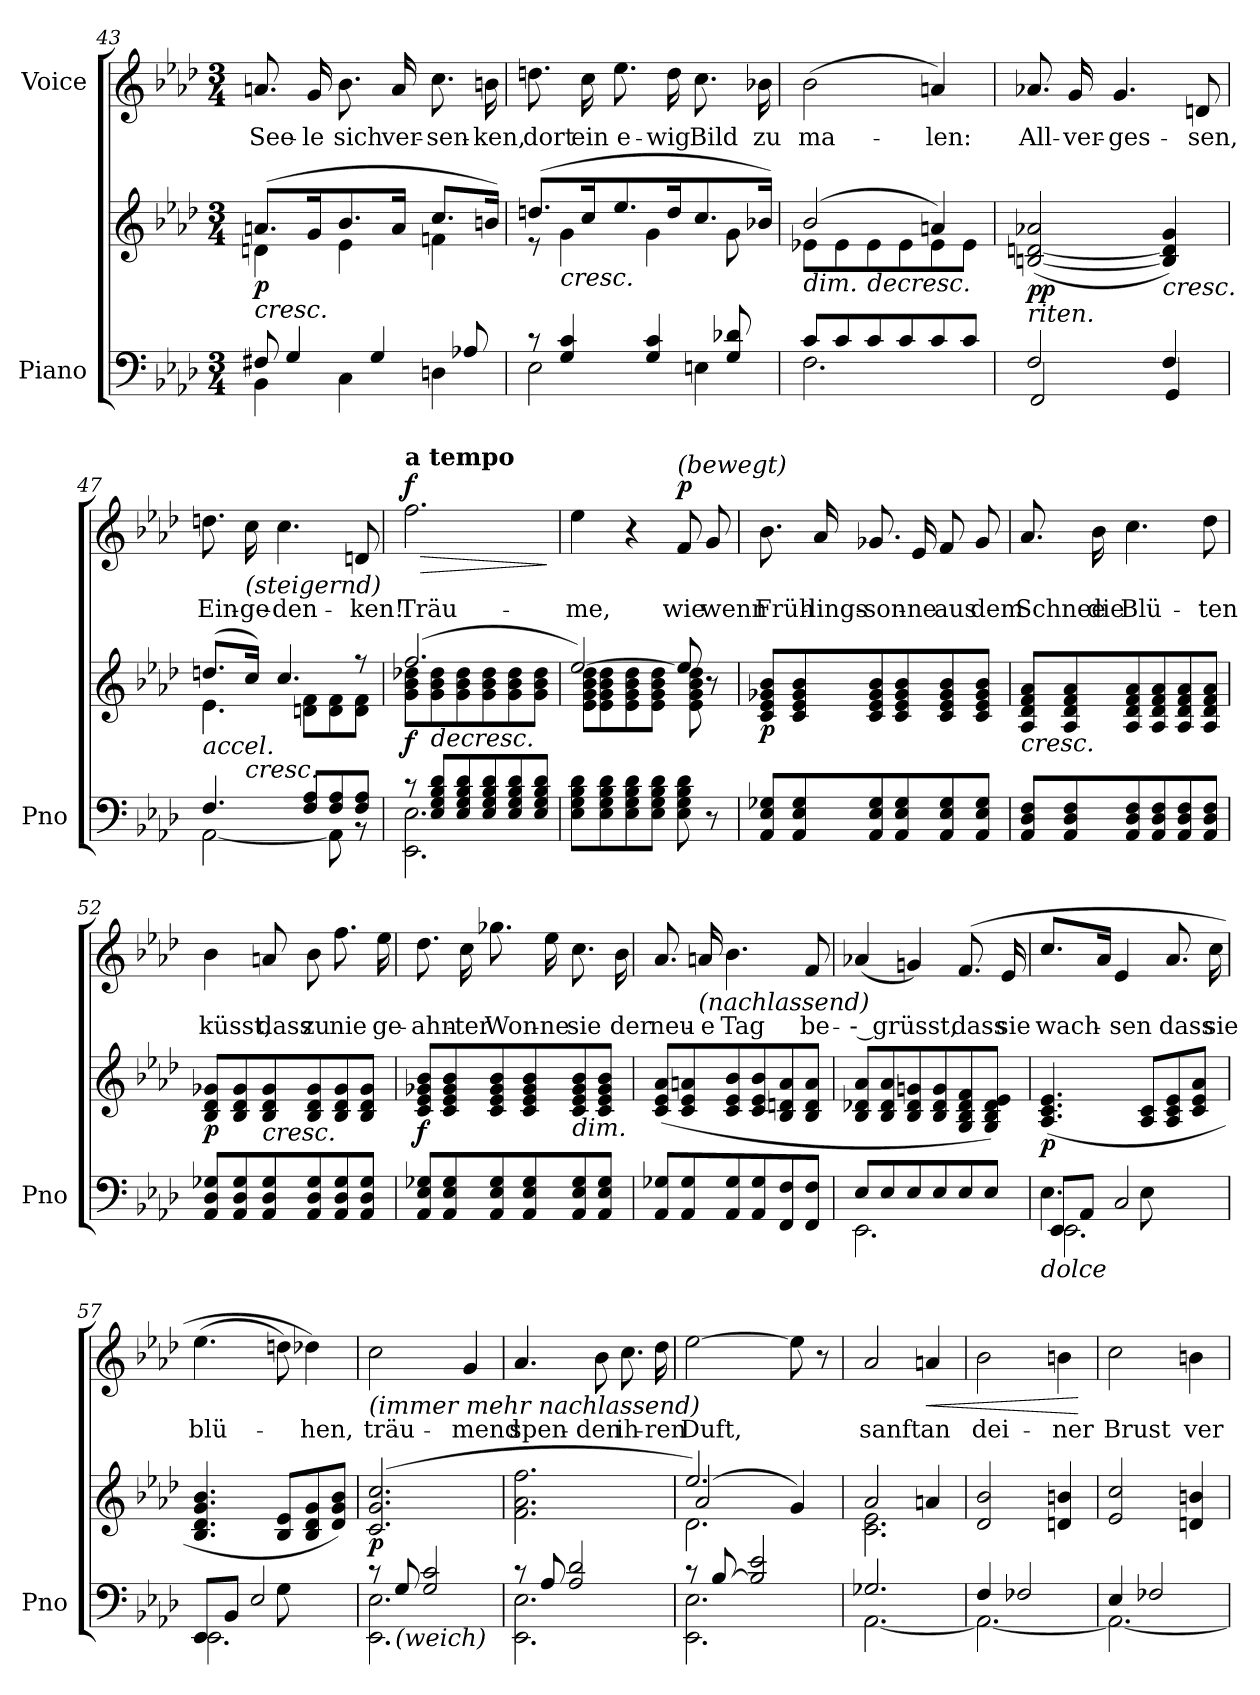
**kern	**kern	**dynam	**kern	**text	**dynam
*part2	*part2	*part2	*part1	*part1	*part1
*staff3	*staff2	*staff2/3	*staff1	*staff1	*staff1
*I"Piano	*	*	*I"Voice	*	*
*I'Pno	*	*	*	*	*
!!LO:LB:g=z
*clefF4	*clefG2	*	*clefG2	*	*
*k[b-e-a-d-]	*k[b-e-a-d-]	*	*k[b-e-a-d-]	*	*
*M3/4	*M3/4	*	*M3/4	*	*
=43	=43	=43	=43	=43	=43
*^	*	*	*	*	*
!	!	!	!LO:HP:b	!	!LO:LY:b	!
*	*	*^	*	*	*	*
!	!	!	!	!LO:DY:n=1:b	!	!	!
8F#X/	4BB-\	(>8.an/L	4dn\	< p	8.an/	See-	.
4G/	.	.	.	.	.	.	.
!	!	!	!	!	!	!LO:LY:b	!
.	.	16g/K	.	.	16g/	-le	.
!	!	!	!	!	!	!LO:LY:b	!
.	4C\	8.b-/	4e-\	.	8.b-\	sich	.
4G/	.	.	.	.	.	.	.
!	!	!	!	!	!	!LO:LY:b	!
.	.	16a/Jk	.	.	16a/	ver-	.
!	!	!	!	!	!	!LO:LY:b	!
.	4Dn\	8.cc/L	4fn\	.	8.cc\	-sen-	.
8A-X/	.	.	.	.	.	.	.
!	!	!	!	!	!	!LO:LY:b	!
.	.	16bn/Jk)	.	.	16bn\	-ken,	.
=44	=44	=44	=44	=44	=44	=44	=44
!	!	!	!	!	!	!LO:LY:b	!
8r	2E-\	(>8.ddn/L	8r	.	8.ddn\	dort	.
!	!	!	!LO:TX:b:i:t=cresc.	!	!	!	!
4G/ 4c/	.	.	4g\	.	.	.	.
!	!	!	!	!	!	!LO:LY:b	!
.	.	16cc/K	.	.	16cc\	ein	.
!	!	!	!	!	!	!LO:LY:b	!
.	.	8.ee-/	.	.	8.ee-\	e-	.
4G/ 4c/	.	.	4g\	.	.	.	.
!	!	!	!	!	!	!LO:LY:b	!
.	.	16dd/K	.	.	16dd\	-wig	.
!	!	!	!	!	!	!LO:LY:b	!
.	4En\	8.cc/	.	.	8.cc\	Bild	.
8G/ 8d-X/	.	.	8g\	.	.	.	.
!	!	!	!	!	!	!LO:LY:b	!
.	.	16b-X/Jk)	.	.	16b-X\	zu	.
=45	=45	=45	=45	=45	=45	=45	=45
!	!	!LO:TX:b:i:t=dim.	!	!	!	!	!
!	!	!	!	!	!	!LO:LY:b	!
8c/L	2.F\	(2b-/	8e-X\L	.	(2b-\	ma-	.
8c/	.	.	8e-\	.	.	.	.
!	!	!	!	!LO:HP:b	!	!	!
8c/	.	.	8e-\	>	.	.	.
8c/	.	.	8e-\	.	.	.	.
!	!	!	!	!	!	!LO:LY:b	!
8c/	.	4an/)	8e-\	.	4an/)	-len:	.
8c/J	.	.	8e-\J	.	.	.	.
*v	*v	*	*	*	*	*	*
*	*v	*v	*	*	*	*
.	.	[	.	.	.
=46	=46	=46	=46	=46	=46
*^	*	*	*	*	*
!	!	!LO:TX:b:i:t=riten.	!	!	!	!
!	!	!	!LO:DY:b	!	!LO:LY:b	!LO:DY:a
!	!	!	!	!	!	!LO:DY:n=1:a
2F/	2FF/	([<2Bn/ [2dn/ 2a-X/	pp	8.a-X/	All-	p other-dynamics
!	!	!	!	!	!LO:LY:b	!
.	.	.	.	16g/	-ver-	.
!	!	!	!	!	!LO:LY:b	!
.	.	.	.	4.g/	-ges-	.
!	!	!LO:TX:b:i:t=cresc.	!	!	!	!
4F/	4GG/	4B/] 4d/] 4g/)	.	.	.	.
!	!	!	!	!	!LO:LY:b	!
.	.	.	.	8dn/	-sen,	.
!!LO:LB:g=z
=47	=47	=47	=47	=47	=47	=47
*	*	*^	*	*	*	*
!	!	!LO:TX:b:i:t=accel.	!	!	!	!	!
!	!	!	!	!	!	!LO:LY:b	!
4.F/	[2AA-\	(8.ddn/L	4.e-\	.	8.ddn\	Ein-	.
!	!	!	!	!	!LO:TX:b:i:t=(steigernd)	!	!
!	!	!	!	!LO:HP:b	!	!LO:LY:b	!
.	.	16cc/Jk)	.	<	16cc\	-ge-	.
!	!	!	!	!	!	!LO:LY:b	!
.	.	4.cc/	.	.	4.cc\	-den-	.
8F/ 8A-/L	.	.	8dn\ 8f\L	.	.	.	.
8F/ 8A-/	8AA-\]	.	8d\ 8f\	.	.	.	.
!	!	!	!	!	!	!LO:LY:b	!
8F/ 8A-/J	8r	8r	8d\ 8f\J	.	8dn/	-ken!	.
*v	*v	*	*	*	*	*	*
*	*v	*v	*	*	*	*
.	.	]	.	.	.
=48	=48	=48	=48	=48	=48
*^	*^	*	*	*	*
!	!	!	!	!	!LO:TX:a:B:t=a tempo	!	!
!	!	!	!	!LO:DY:b	!	!LO:LY:b	!LO:HP:b
!	!	!	!	!	!	!	!LO:DY:n=1:a
8r	2.EE-\ 2.E-\	(2.ff/	8g\ 8b-\ 8dd-X\L	f	2.ff\	Träu-	> f
!	!	!	!	!LO:HP:b	!	!	!
8E-/ 8G/ 8B-/ 8d-/L	.	.	8g\ 8b-\ 8dd-\	>	.	.	.
8E-/ 8G/ 8B-/ 8d-/	.	.	8g\ 8b-\ 8dd-\	.	.	.	.
8E-/ 8G/ 8B-/ 8d-/	.	.	8g\ 8b-\ 8dd-\	.	.	.	.
8E-/ 8G/ 8B-/ 8d-/	.	.	8g\ 8b-\ 8dd-\	.	.	.	.
8E-/ 8G/ 8B-/ 8d-/J	.	.	8g\ 8b-\ 8dd-\J	.	.	.	.
*v	*v	*	*	*	*	*	*
*	*v	*v	*	*	*	*
.	.	[	.	.	]
=49	=49	=49	=49	=49	=49
*	*^	*	*	*	*
!	!	!	!	!	!LO:LY:b	!
8E-\ 8G\ 8B-\ 8d-\L	[2ee-/)	8e-\ 8g\ 8b-\ 8dd-\L	.	4ee-\	-me,	.
8E-\ 8G\ 8B-\ 8d-\	.	8e-\ 8g\ 8b-\ 8dd-\	.	.	.	.
8E-\ 8G\ 8B-\ 8d-\	.	8e-\ 8g\ 8b-\ 8dd-\	.	4r	.	.
8E-\ 8G\ 8B-\ 8d-\J	.	8e-\ 8g\ 8b-\ 8dd-\J	.	.	.	.
!	!	!	!	!LO:TX:a:i:t=(bewegt)	!	!
!	!	!	!	!	!LO:LY:b	!LO:DY:a
8E-\ 8G\ 8B-\ 8d-\	8ee-/]	8e-\ 8g\ 8b-\ 8dd-\	.	8f/	wie	p
!	!	!	!	!	!LO:LY:b	!
8r	8r	8ryy	.	8g/	wenn	.
=50	=50	=50	=50	=50	=50	=50
!	!	!	!LO:DY:b	!	!LO:LY:b	!
*	*v	*v	*	*	*	*
8AA-/ 8E-/ 8G-X/L	8c/ 8e-/ 8g-X/ 8b-/L	p	8.b-\	Früh-	.
8AA-/ 8E-/ 8G-/	8c/ 8e-/ 8g-/ 8b-/	.	.	.	.
!	!	!	!	!LO:LY:b	!
.	.	.	16a-/	-lings-	.
!	!	!	!	!LO:LY:b	!
8AA-/ 8E-/ 8G-/	8c/ 8e-/ 8g-/ 8b-/	.	8.g-X/	-son-	.
8AA-/ 8E-/ 8G-/	8c/ 8e-/ 8g-/ 8b-/	.	.	.	.
!	!	!	!	!LO:LY:b	!
.	.	.	16e-/	-ne	.
!	!	!	!	!LO:LY:b	!
8AA-/ 8E-/ 8G-/	8c/ 8e-/ 8g-/ 8b-/	.	8f/	aus	.
!	!	!	!	!LO:LY:b	!
8AA-/ 8E-/ 8G-/J	8c/ 8e-/ 8g-/ 8b-/J	.	8g-/	dem	.
!!LO:LB:g=z
=51	=51	=51	=51	=51	=51
!	!LO:TX:b:i:t=cresc.	!	!	!	!
!	!	!	!	!LO:LY:b	!
8AA-/ 8D-/ 8F/L	8A-/ 8d-/ 8f/ 8a-/L	.	8.a-/	Schnee	.
8AA-/ 8D-/ 8F/	8A-/ 8d-/ 8f/ 8a-/	.	.	.	.
!	!	!	!	!LO:LY:b	!
.	.	.	16b-\	die	.
!	!	!	!	!LO:LY:b	!
8AA-/ 8D-/ 8F/	8A-/ 8d-/ 8f/ 8a-/	.	4.cc\	Blü-	.
8AA-/ 8D-/ 8F/	8A-/ 8d-/ 8f/ 8a-/	.	.	.	.
8AA-/ 8D-/ 8F/	8A-/ 8d-/ 8f/ 8a-/	.	.	.	.
!	!	!	!	!LO:LY:b	!
8AA-/ 8D-/ 8F/J	8A-/ 8d-/ 8f/ 8a-/J	.	8dd-\	-ten	.
=52	=52	=52	=52	=52	=52
!	!	!LO:DY:b	!	!LO:LY:b	!
8AA-/ 8D-/ 8G-X/L	8B-/ 8d-/ 8g-X/L	p	4b-\	küsst,	.
8AA-/ 8D-/ 8G-/	8B-/ 8d-/ 8g-/	.	.	.	.
!	!LO:TX:b:i:t=cresc.	!	!	!	!
!	!	!	!	!LO:LY:b	!
8AA-/ 8D-/ 8G-/	8B-/ 8d-/ 8g-/	.	8an/	dass	.
!	!	!	!	!LO:LY:b	!
8AA-/ 8D-/ 8G-/	8B-/ 8d-/ 8g-/	.	8b-\	zu	.
!	!	!	!	!LO:LY:b	!
8AA-/ 8D-/ 8G-/	8B-/ 8d-/ 8g-/	.	8.ff\	nie	.
8AA-/ 8D-/ 8G-/J	8B-/ 8d-/ 8g-/J	.	.	.	.
!	!	!	!	!LO:LY:b	!
.	.	.	16ee-\	ge-	.
=53	=53	=53	=53	=53	=53
!	!	!LO:DY:b	!	!LO:LY:b	!
8AA-/ 8E-/ 8G-X/L	8c/ 8e-/ 8g-X/ 8b-/L	f	8.dd-\	-ahn-	.
8AA-/ 8E-/ 8G-/	8c/ 8e-/ 8g-/ 8b-/	.	.	.	.
!	!	!	!	!LO:LY:b	!
.	.	.	16cc\	-ter	.
!	!	!	!	!LO:LY:b	!
8AA-/ 8E-/ 8G-/	8c/ 8e-/ 8g-/ 8b-/	.	8.gg-X\	Won-	.
8AA-/ 8E-/ 8G-/	8c/ 8e-/ 8g-/ 8b-/	.	.	.	.
!	!	!	!	!LO:LY:b	!
.	.	.	16ee-\	-ne	.
!	!LO:TX:b:i:t=dim.	!	!	!	!
!	!	!	!	!LO:LY:b	!
8AA-/ 8E-/ 8G-/	8c/ 8e-/ 8g-/ 8b-/	.	8.cc\	sie	.
8AA-/ 8E-/ 8G-/J	8c/ 8e-/ 8g-/ 8b-/J	.	.	.	.
!	!	!	!	!LO:LY:b	!
.	.	.	16b-\	der	.
=54	=54	=54	=54	=54	=54
!	!	!	!	!LO:LY:b	!
8AA-/ 8G-X/L	(>8c/ 8e-/ 8a-/L	.	8.a-/	neu-	.
8AA-/ 8G-/	8c/ 8e-/ 8an/	.	.	.	.
!	!	!	!LO:TX:b:i:t=(nachlassend)	!	!
!	!	!	!	!LO:LY:b	!
.	.	.	16an/	-e	.
!	!	!	!	!LO:LY:b	!
8AA-/ 8G-/	8c/ 8e-/ 8b-/	.	4.b-\	Tag	.
8AA-/ 8G-/	8c/ 8e-/ 8b-/	.	.	.	.
8FF/ 8F/	8B-/ 8dn/ 8a/	.	.	.	.
!	!	!	!	!LO:LY:b	!
8FF/ 8F/J	8B-/ 8d/ 8a/J	.	8f/	be-	.
!!LO:PB:g=z
=55	=55	=55	=55	=55	=55
*^	*	*	*	*	*
!	!	!	!	!	!LO:LY:b	!
8E-/L	2.EE-\	8B-/ 8d-X/ 8a-/L	.	(4a-X/	-- grüsst,	.
8E-/	.	8B-/ 8d-/ 8a-/	.	.	.	.
8E-/	.	8B-/ 8d-/ 8gn/	.	4gn/)	.	.
8E-/	.	8B-/ 8d-/ 8g/	.	.	.	.
!	!	!	!	!	!LO:LY:b	!
8E-/	.	8G/ 8B-/ 8d-/ 8f/	.	(8.f/	dass	.
8E-/J	.	8G/ 8B-/ 8d-/ 8e-/J)	.	.	.	.
!	!	!	!	!	!LO:LY:b	!
.	.	.	.	16e-/	sie	.
=56	=56	=56	=56	=56	=56	=56
*	*^	*^	*	*	*	*
!LO:TX:b:i:t=dolce	!	!	!	!	!	!	!	!
!	!	!	!	!	!LO:DY:b	!	!LO:LY:b	!
4.E-\	8EE-/L	2.EE-\	(4.A-/ 4.c/ 4.e-/	2ryy	p	8.cc/L	wach-	.
.	8AA-/J	.	.	.	.	.	.	.
.	.	.	.	.	.	16a-/Jk	.	.
!	!	!	!	!	!	!	!LO:LY:b	!
.	2C/	.	.	.	.	4e-/	-sen	.
8E-\	.	.	8A-/ 8c/L	.	.	.	.	.
!	!	!	!	!	!	!	!LO:LY:b	!
4ryy	.	.	8A-/ 8c/ 8e-/	4ryy	.	8.a-/	dass	.
.	.	.	8c/ 8e-/ 8a-/J	.	.	.	.	.
!	!	!	!	!	!	!	!LO:LY:b	!
.	.	.	.	.	.	16cc\	sie	.
=57	=57	=57	=57	=57	=57	=57	=57	=57
!	!	!	!	!	!	!	!LO:LY:b	!
4.ryy	8EE-/L	2.EE-\	4.B-/ 4.d-/ 4.g/ 4.b-/	4.ryy	.	(4.ee-\	blü-	.
.	8BB-/J	.	.	.	.	.	.	.
.	2E-/	.	.	.	.	.	.	.
8G\	.	.	8B-/ 8e-/L	8ryy	.	8ddn\)	.	.
!	!	!	!	!	!	!	!LO:LY:b	!
4ryy	.	.	8B-/ 8d-/ 8g/	4ryy	.	4dd-X\)	-hen,	.
.	.	.	8d-/ 8g/ 8b-/J)	.	.	.	.	.
*	*v	*v	*	*	*	*	*	*
*	*	*v	*v	*	*	*	*
=58	=58	=58	=58	=58	=58	=58
!	!	!	!	!LO:TX:b:i:t=(immer  mehr  nachlassend)	!	!
!	!	!	!LO:DY:b	!	!LO:LY:b	!
8r	2.EE-\ 2.E-\	(2.c/ 2.g/ 2.cc/	p	2cc\	träu-	.
!LO:TX:b:i:t=(weich)	!	!	!	!	!	!
8G/	.	.	.	.	.	.
2G/ 2c/	.	.	.	.	.	.
!	!	!	!	!	!LO:LY:b	!
.	.	.	.	4g/	-mend	.
=59	=59	=59	=59	=59	=59	=59
!	!	!	!	!	!LO:LY:b	!
8r	2.EE-\ 2.E-\	2.f\ 2.a-\ 2.ff\	.	4.a-/	spen-	.
8A-/	.	.	.	.	.	.
2A-/ 2d-/	.	.	.	.	.	.
!	!	!	!	!	!LO:LY:b	!
.	.	.	.	8b-\	-den	.
!	!	!	!	!	!LO:LY:b	!
.	.	.	.	8.cc\	ih-	.
!	!	!	!	!	!LO:LY:b	!
.	.	.	.	16dd-\	-ren	.
!!LO:LB:g=z
=60	=60	=60	=60	=60	=60	=60
*	*	*^	*	*	*	*
*	*	*	*^	*	*	*	*
!	!	!	!	!	!	!	!LO:LY:b	!
8r	2.EE-\ 2.E-\	2.ee-/)	2.d-\	(2a-/	.	[2ee-\	Duft,	.
[<8B-/	.	.	.	.	.	.	.	.
2B-/] 2e-/	.	.	.	.	.	.	.	.
.	.	.	.	4g/)	.	8ee-\]	.	.
.	.	.	.	.	.	8r	.	.
*	*	*	*v	*v	*	*	*	*
=61	=61	=61	=61	=61	=61	=61	=61
!	!	!	!	!LO:DY:b	!	!LO:LY:b	!
!	!	!	!	!LO:DY:n=1:b	!	!	!
2.G-X/	[2.AA-\	2a-/	2.c\ 2.e-\	other-dynamics p	2a-/	sanft	.
!	!	!	!	!	!	!LO:LY:b	!LO:HP:b
.	.	4an/	.	.	4an/	an	<
*	*	*v	*v	*	*	*	*
=62	=62	=62	=62	=62	=62	=62
!	!	!	!	!	!LO:LY:b	!
4F/	2.AA-\_	2d-/ 2b-/	.	2b-\	dei-	.
2F-X/	.	.	.	.	.	.
!	!	!	!	!	!LO:LY:b	!
.	.	4dn/ 4bn/	.	4bn\	-ner	.
*v	*v	*	*	*	*	*
.	.	]	.	.	[
=63	=63	=63	=63	=63	=63
*^	*	*	*	*	*
!	!	!	!	!	!LO:LY:b	!
4E-/	2.AA-\_	2e-/ 2cc/	.	2cc\	Brust	.
2F-X/	.	.	.	.	.	.
!	!	!	!	!	!LO:LY:b	!
.	.	4dn/ 4bn/	.	4bn\	ver-	.
*v	*v	*	*	*	*	*
=	=	=	=	=	=
*-	*-	*-	*-	*-	*-
